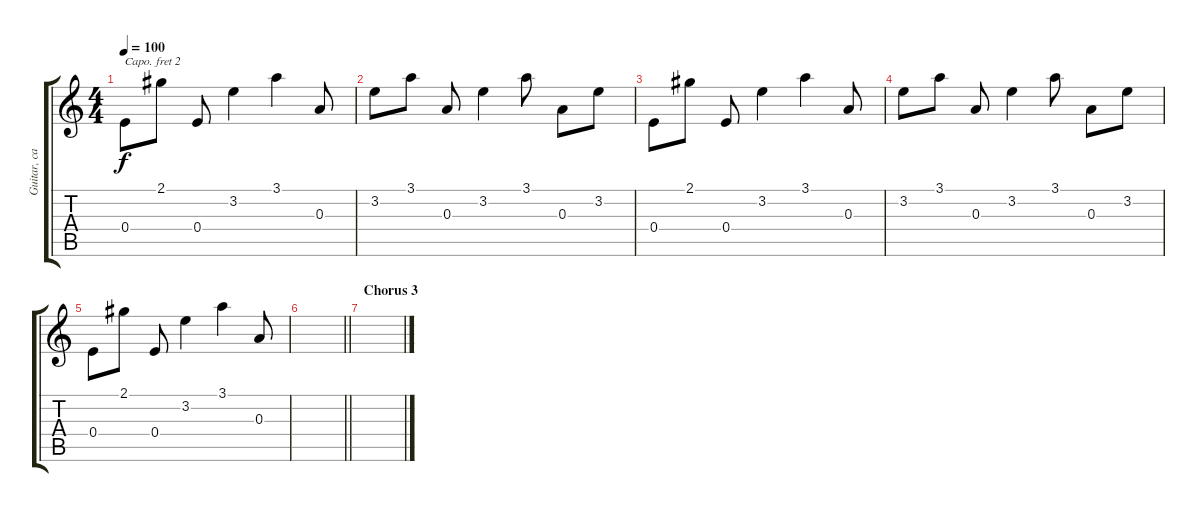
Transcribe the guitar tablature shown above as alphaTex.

\track ("Guitar, capo 2nd fret" "Guitar, ca") {instrument electricguitarclean}
\staff {score tabs}
\capo 2
\tuning (E4 B3 G3 D3 A2 E2) {hide}
\ts (4 4)
\tempo 100
\clef g2
\ks c
0.4.8{dy f} 2.1.8 0.4.8 3.2.4 3.1.4 0.3.8 |
3.2.8 3.1.8 0.3.8 3.2.4 3.1.8 0.3.8 3.2.8 |
0.4.8 2.1.8 0.4.8 3.2.4 3.1.4 0.3.8 |
3.2.8 3.1.8 0.3.8 3.2.4 3.1.8 0.3.8 3.2.8 |
0.4.8 2.1.8 0.4.8 3.2.4 3.1.4 0.3.8 |
\barLineRight lightlight
|
\section ("" "Chorus 3")
